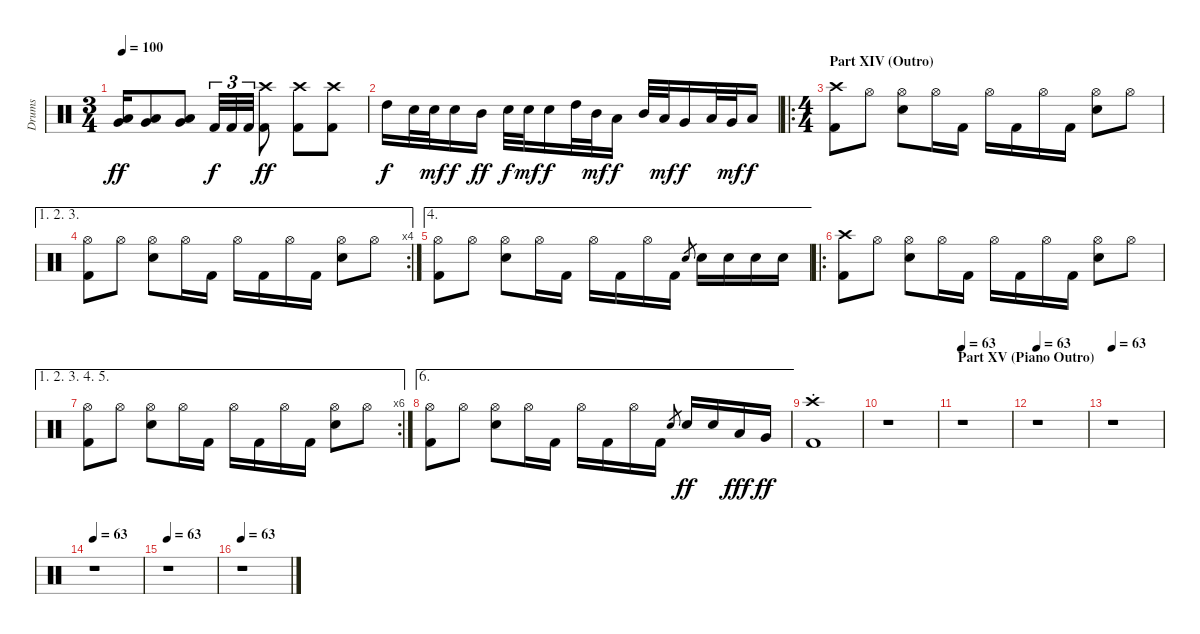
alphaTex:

\track ("Drums" "Drums") {instrument percussion}
\staff {score}
\articulation defaults
\ts (3 4)
\tempo 100
\clef neutral
\ks c
("Very Low Tom (hit)" "Low Floor Tom (hit)").16{dy ff} ("Very Low Tom (hit)" "Low Floor Tom (hit)").8 ("Very Low Tom (hit)" "Low Floor Tom (hit)").8 "Kick (hit) 2".32{tu (3 2) dy f} "Kick (hit) 2".32{tu (3 2)} "Kick (hit) 2".32{tu (3 2)} ("Crash high (hit)" "Kick (hit) 2").8{dy ff} ("Crash high (hit)" "Kick (hit) 2").8 ("Crash high (hit)" "Kick (hit) 2").8 |
"High Tom (hit)".16{dy f} "Electric Snare (hit)".32 "Electric Snare (hit)".32{dy mf} "Electric Snare (hit)".16{dy f} "Mid Tom (hit)".16{dy ff} "Electric Snare (hit)".32{dy f} "Electric Snare (hit)".32{dy mf} "Electric Snare (hit)".16{dy f} "High Tom (hit)".32 "Mid Tom (hit)".32{dy mf} "Low Tom (hit)".16{dy f} "Mid Tom (hit)".32 "Low Tom (hit)".32{dy mf} "Very Low Tom (hit)".16{dy f} "Low Tom (hit)".32 "Very Low Tom (hit)".32{dy mf} "Low Floor Tom (hit)".16{dy f} |
\ro
\ts (4 4)
\section ("" "Part XIV (Outro)")
("Crash high (hit)" "Kick (hit) 2").8 "Hi-Hat (open)".8 ("Hi-Hat (open)" "Electric Snare (hit)").8 "Hi-Hat (open)".16 "Kick (hit) 2".16 "Hi-Hat (open)".16 "Kick (hit) 2".16 "Hi-Hat (open)".16 "Kick (hit) 2".16 ("Hi-Hat (open)" "Electric Snare (hit)").8 "Hi-Hat (open)".8 |
\ae (1 2 3)
\rc 4
("Hi-Hat (open)" "Kick (hit) 2").8 "Hi-Hat (open)".8 ("Hi-Hat (open)" "Electric Snare (hit)").8 "Hi-Hat (open)".16 "Kick (hit) 2".16 "Hi-Hat (open)".16 "Kick (hit) 2".16 "Hi-Hat (open)".16 "Kick (hit) 2".16 ("Hi-Hat (open)" "Electric Snare (hit)").8 "Hi-Hat (open)".8 |
\ae 4
("Hi-Hat (open)" "Kick (hit) 2").8 "Hi-Hat (open)".8 ("Hi-Hat (open)" "Electric Snare (hit)").8 "Hi-Hat (open)".16 "Kick (hit) 2".16 "Hi-Hat (open)".16 "Kick (hit) 2".16 "Hi-Hat (open)".16 "Kick (hit) 2".16 "Electric Snare (hit)".8{gr} "Electric Snare (hit)".16 "Electric Snare (hit)".16 "Electric Snare (hit)".16 "Electric Snare (hit)".16 |
\ro
("Crash high (hit)" "Kick (hit) 2").8 "Hi-Hat (open)".8 ("Hi-Hat (open)" "Electric Snare (hit)").8 "Hi-Hat (open)".16 "Kick (hit) 2".16 "Hi-Hat (open)".16 "Kick (hit) 2".16 "Hi-Hat (open)".16 "Kick (hit) 2".16 ("Hi-Hat (open)" "Electric Snare (hit)").8 "Hi-Hat (open)".8 |
\ae (1 2 3 4 5)
\rc 6
("Hi-Hat (open)" "Kick (hit) 2").8 "Hi-Hat (open)".8 ("Hi-Hat (open)" "Electric Snare (hit)").8 "Hi-Hat (open)".16 "Kick (hit) 2".16 "Hi-Hat (open)".16 "Kick (hit) 2".16 "Hi-Hat (open)".16 "Kick (hit) 2".16 ("Hi-Hat (open)" "Electric Snare (hit)").8 "Hi-Hat (open)".8 |
\ae 6
("Hi-Hat (open)" "Kick (hit) 2").8 "Hi-Hat (open)".8 ("Hi-Hat (open)" "Electric Snare (hit)").8 "Hi-Hat (open)".16 "Kick (hit) 2".16 "Hi-Hat (open)".16 "Kick (hit) 2".16 "Hi-Hat (open)".16 "Kick (hit) 2".16 "Electric Snare (hit)".8{gr} "Electric Snare (hit)".16{dy ff} "Electric Snare (hit)".16 "Low Tom (hit)".16{dy fff} "Very Low Tom (hit)".16{dy ff} |
("Crash high (hit)"{st} "Kick (hit) 2"{st}).1 |
r.1 |
\section ("" "Part XV (Piano Outro)")
\tempo 63
r.1 |
\tempo 63
r.1 |
\tempo 63
r.1 |
\tempo 63
r.1 |
\tempo 63
r.1 |
\tempo 63
r.1
